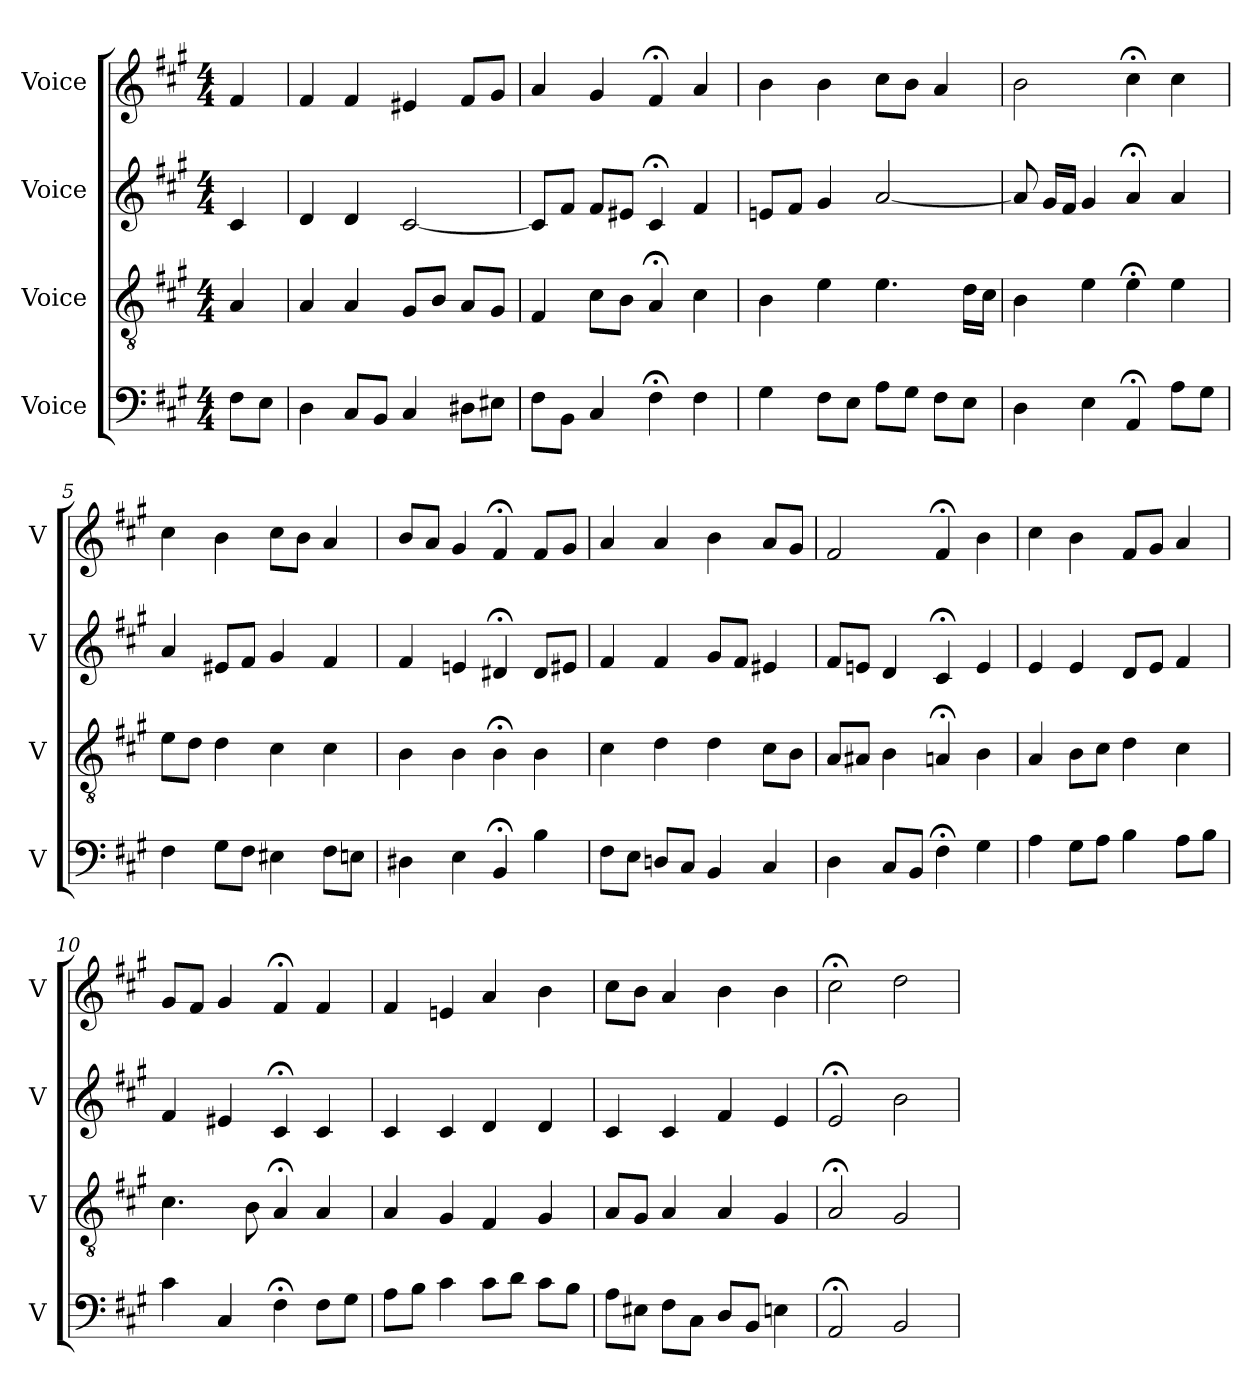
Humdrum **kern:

**kern	**kern	**kern	**kern
*part4	*part3	*part2	*part1
*staff4	*staff3	*staff2	*staff1
*I"Voice	*I"Voice	*I"Voice	*I"Voice
*I'V	*I'V	*I'V	*I'V
*clefF4	*clefGv2	*clefG2	*clefG2
*k[f#c#g#]	*k[f#c#g#]	*k[f#c#g#]	*k[f#c#g#]
*M4/4	*M4/4	*M4/4	*M4/4
*MM100	*MM100	*MM100	*MM100
=	=	=	=
8F#\L	4A/	4c#/	4f#/
8E\J	.	.	.
=1	=1	=1	=1
4D\	4A/	4d/	4f#/
8C#/L	4A/	4d/	4f#/
8BB/J	.	.	.
4C#/	8G#/L	[2c#/	4e#X/
.	8B/J	.	.
8D#X\L	8A/L	.	8f#/L
8E#X\J	8G#/J	.	8g#/J
=2	=2	=2	=2
8F#\L	4F#/	8c#/L]	4a/
8BB\J	.	8f#/J	.
4C#/	8c#\L	8f#/L	4g#/
.	8B\J	8e#X/J	.
4F#;\	4A;/	4c#;/	4f#;/
4F#\	4c#\	4f#/	4a/
=3	=3	=3	=3
4G#\	4B\	8en/L	4b\
.	.	8f#/J	.
8F#\L	4e\	4g#/	4b\
8E\J	.	.	.
8A\L	4.e\	[2a/	8cc#\L
8G#\J	.	.	8b\J
8F#\L	.	.	4a/
8E\J	16d\LL	.	.
.	16c#\JJ	.	.
!!LO:LB:g=z
=4	=4	=4	=4
4D\	4B\	8a/]	2b\
.	.	16g#/LL	.
.	.	16f#/JJ	.
4E\	4e\	4g#/	.
4AA;/	4e;\	4a;/	4cc#;\
8A\L	4e\	4a/	4cc#\
8G#\J	.	.	.
=5	=5	=5	=5
4F#\	8e\L	4a/	4cc#\
.	8d\J	.	.
8G#\L	4d\	8e#X/L	4b\
8F#\J	.	8f#/J	.
4E#X\	4c#\	4g#/	8cc#\L
.	.	.	8b\J
8F#\L	4c#\	4f#/	4a/
8En\J	.	.	.
=6	=6	=6	=6
4D#X\	4B\	4f#/	8b/L
.	.	.	8a/J
4E\	4B\	4en/	4g#/
4BB;/	4B;\	4d#X;/	4f#;/
4B\	4B\	8d#/L	8f#/L
.	.	8e#X/J	8g#/J
=7	=7	=7	=7
8F#\L	4c#\	4f#/	4a/
8E\J	.	.	.
8Dn/L	4d\	4f#/	4a/
8C#/J	.	.	.
4BB/	4d\	8g#/L	4b\
.	.	8f#/J	.
4C#/	8c#\L	4e#X/	8a/L
.	8B\J	.	8g#/J
!!LO:LB:g=z
=8	=8	=8	=8
4D\	8A/L	8f#/L	2f#/
.	8A#X/J	8en/J	.
8C#/L	4B\	4d/	.
8BB/J	.	.	.
4F#;\	4An;/	4c#;/	4f#;/
4G#\	4B\	4e/	4b\
=9	=9	=9	=9
4A\	4A/	4e/	4cc#\
8G#\L	8B\L	4e/	4b\
8A\J	8c#\J	.	.
4B\	4d\	8d/L	8f#/L
.	.	8e/J	8g#/J
8A\L	4c#\	4f#/	4a/
8B\J	.	.	.
=10	=10	=10	=10
4c#\	4.c#\	4f#/	8g#/L
.	.	.	8f#/J
4C#/	.	4e#X/	4g#/
.	8B\	.	.
4F#;\	4A;/	4c#;/	4f#;/
8F#\L	4A/	4c#/	4f#/
8G#\J	.	.	.
=11	=11	=11	=11
8A\L	4A/	4c#/	4f#/
8B\J	.	.	.
4c#\	4G#/	4c#/	4en/
8c#\L	4F#/	4d/	4a/
8d\J	.	.	.
8c#\L	4G#/	4d/	4b\
8B\J	.	.	.
!!LO:PB:g=z
=12	=12	=12	=12
8A\L	8A/L	4c#/	8cc#\L
8E#X\J	8G#/J	.	8b\J
8F#\L	4A/	4c#/	4a/
8C#\J	.	.	.
8D/L	4A/	4f#/	4b\
8BB/J	.	.	.
4En\	4G#/	4e/	4b\
=13	=13	=13	=13
2AA;/	2A;/	2e;/	2cc#;\
2BB/	2G#/	2b\	2dd\
=	=	=	=
*-	*-	*-	*-
